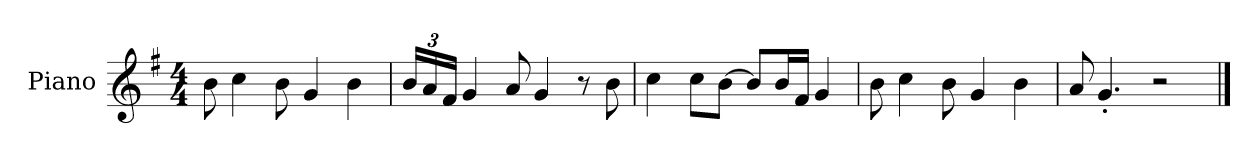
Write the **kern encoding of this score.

**kern
*part1
*staff1
*I"Piano
*I'P-no
*clefG2
*k[f#]
*M4/4
*MM90
=1
8b\
4cc\
8b\
4g/
4b\
=2
*Xbrackettup
24b/LL
24a/
24f#/JJ
4g/
8a/
4g/
8r
8b\
=3
4cc\
8cc\L
[8b\J
8b/L]
16b/L
16f#/JJ
4g/
=4
8b\
4cc\
8b\
4g/
4b\
=5
8a/
4.g'/
2r
==
*-
